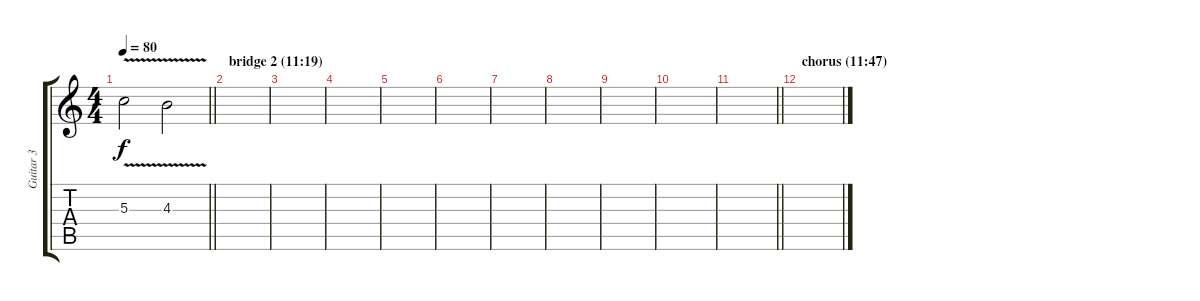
\track ("Guitar 3" "Guitar 3") {instrument distortionguitar}
\staff {score tabs}
\tuning (E4 B3 G3 D3 A2 E2) {hide}
\ts (4 4)
\tempo 80
\clef g2
\barLineRight lightlight
\ks c
5.3{v}.2{dy f} 4.3{v}.2 |
\section ("" "bridge 2 (11:19)")
|
|
|
|
|
|
|
|
|
\barLineRight lightlight
|
\section ("" "chorus (11:47)")
